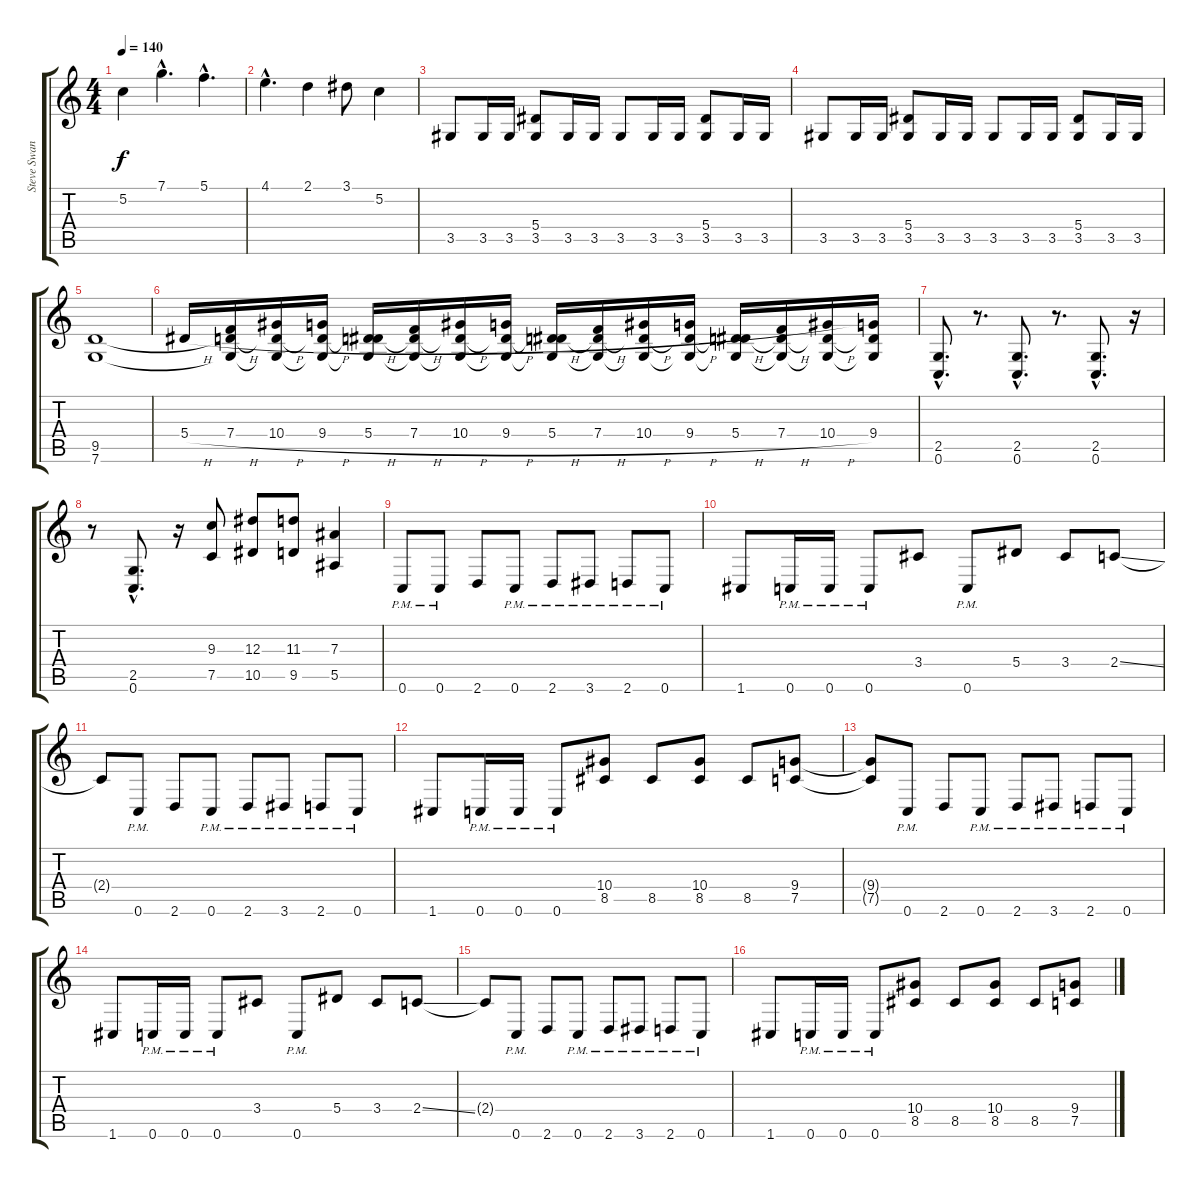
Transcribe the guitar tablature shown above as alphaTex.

\track ("Steve Swanson(Solo,Rhytm Guitar,Overdub)" "Steve Swan") {instrument overdrivenguitar}
\staff {score tabs}
\tuning (C4 G3 Eb3 Bb2 F2 C2) {hide}
\ts (4 4)
\tempo 140
\clef g2
\ks c
5.2.4{dy f} 7.1{hac}.4{d} 5.1{hac}.4{d} |
4.1{hac}.4{d} 2.1.4 3.1.8 5.2.4 |
3.5.8 3.5.16 3.5.16 (5.4 3.5).8 3.5.16 3.5.16 3.5.8 3.5.16 3.5.16 (5.4 3.5).8 3.5.16 3.5.16 |
3.5.8 3.5.16 3.5.16 (5.4 3.5).8 3.5.16 3.5.16 3.5.8 3.5.16 3.5.16 (5.4 3.5).8 3.5.16 3.5.16 |
(9.5 7.6).1 |
5.4{h}.16 (7.4{h} 9.5{t} 7.6{t}).16 (10.4{h} 9.5{t} 7.6{t}).16 (9.4{h} 9.5{t} 7.6{t}).16 (5.4{h} 9.5{t} 7.6{t}).16 (7.4{h} 9.5{t} 7.6{t}).16 (10.4{h} 9.5{t} 7.6{t}).16 (9.4{h} 9.5{t} 7.6{t}).16 (5.4{h} 9.5{t} 7.6{t}).16 (7.4{h} 9.5{t} 7.6{t}).16 (10.4{h} 9.5{t} 7.6{t}).16 (9.4{h} 9.5{t} 7.6{t}).16 (5.4{h} 9.5{t} 7.6{t}).16 (7.4{h} 9.5{t} 7.6{t}).16 (10.4{h} 9.5{t} 7.6{t}).16 (9.4 9.5{t} 7.6{t}).16 |
(2.5{hac} 0.6{hac}).8{d} r.8{d} (2.5{hac} 0.6{hac}).8{d} r.8{d} (2.5{hac} 0.6{hac}).8{d} r.16 |
r.8 (2.5{hac} 0.6{hac}).8{d} r.16 (9.3 7.5).8 (12.3 10.5).8 (11.3 9.5).8 (7.3 5.5).4 |
0.6{pm}.8 0.6{pm}.8 2.6.8 0.6{pm}.8 2.6{pm}.8 3.6{pm}.8 2.6{pm}.8 0.6{pm}.8 |
1.6.8 0.6{pm}.16 0.6{pm}.16 0.6{pm}.8 3.4.8 0.6{pm}.8 5.4.8 3.4.8 2.4{ss}.8 |
2.4{t}.8 0.6{pm}.8 2.6.8 0.6{pm}.8 2.6{pm}.8 3.6{pm}.8 2.6{pm}.8 0.6{pm}.8 |
1.6.8 0.6{pm}.16 0.6{pm}.16 0.6{pm}.8 (10.4 8.5).8 8.5.8 (10.4 8.5).8 8.5.8 (9.4 7.5).8 |
(9.4{t} 7.5{t}).8 0.6{pm}.8 2.6.8 0.6{pm}.8 2.6{pm}.8 3.6{pm}.8 2.6{pm}.8 0.6{pm}.8 |
1.6.8 0.6{pm}.16 0.6{pm}.16 0.6{pm}.8 3.4.8 0.6{pm}.8 5.4.8 3.4.8 2.4{ss}.8 |
2.4{t}.8 0.6{pm}.8 2.6.8 0.6{pm}.8 2.6{pm}.8 3.6{pm}.8 2.6{pm}.8 0.6{pm}.8 |
1.6.8 0.6{pm}.16 0.6{pm}.16 0.6{pm}.8 (10.4 8.5).8 8.5.8 (10.4 8.5).8 8.5.8 (9.4 7.5).8
